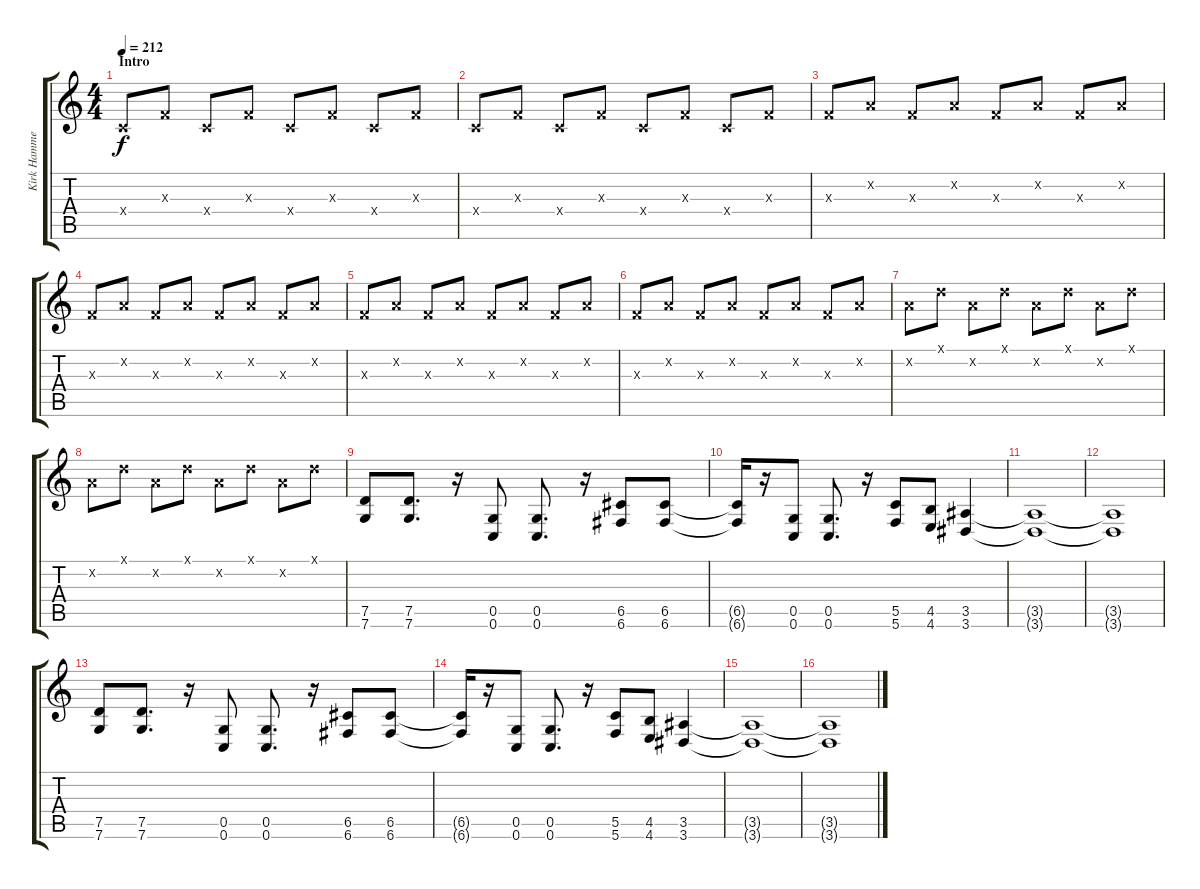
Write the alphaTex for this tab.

\track ("Kirk Hammet" "Kirk Hamme") {instrument overdrivenguitar}
\staff {score tabs}
\tuning (D4 A3 F3 C3 G2 C2) {hide}
\ts (4 4)
\section ("" "Intro")
\tempo 212
\clef g2
\ks c
0.4{x}.8{dy f instrument overdrivenguitar} 0.3{x}.8 0.4{x}.8 0.3{x}.8 0.4{x}.8 0.3{x}.8 0.4{x}.8 0.3{x}.8 |
0.4{x}.8 0.3{x}.8 0.4{x}.8 0.3{x}.8 0.4{x}.8 0.3{x}.8 0.4{x}.8 0.3{x}.8 |
0.3{x}.8 0.2{x}.8 0.3{x}.8 0.2{x}.8 0.3{x}.8 0.2{x}.8 0.3{x}.8 0.2{x}.8 |
0.3{x}.8 0.2{x}.8 0.3{x}.8 0.2{x}.8 0.3{x}.8 0.2{x}.8 0.3{x}.8 0.2{x}.8 |
0.3{x}.8 0.2{x}.8 0.3{x}.8 0.2{x}.8 0.3{x}.8 0.2{x}.8 0.3{x}.8 0.2{x}.8 |
0.3{x}.8 0.2{x}.8 0.3{x}.8 0.2{x}.8 0.3{x}.8 0.2{x}.8 0.3{x}.8 0.2{x}.8 |
0.2{x}.8 0.1{x}.8 0.2{x}.8 0.1{x}.8 0.2{x}.8 0.1{x}.8 0.2{x}.8 0.1{x}.8 |
0.2{x}.8 0.1{x}.8 0.2{x}.8 0.1{x}.8 0.2{x}.8 0.1{x}.8 0.2{x}.8 0.1{x}.8 |
(7.5 7.6).8 (7.5 7.6).8{d} r.16 (0.5 0.6).8 (0.5 0.6).8{d} r.16 (6.5 6.6).8 (6.5 6.6).8 |
(6.5{t} 6.6{t}).16 r.16 (0.5 0.6).8 (0.5 0.6).8{d} r.16 (5.5 5.6).8 (4.5 4.6).8 (3.5 3.6).4 |
(3.5{t} 3.6{t}).1 |
(3.5{t} 3.6{t}).1 |
(7.5 7.6).8 (7.5 7.6).8{d} r.16 (0.5 0.6).8 (0.5 0.6).8{d} r.16 (6.5 6.6).8 (6.5 6.6).8 |
(6.5{t} 6.6{t}).16 r.16 (0.5 0.6).8 (0.5 0.6).8{d} r.16 (5.5 5.6).8 (4.5 4.6).8 (3.5 3.6).4 |
(3.5{t} 3.6{t}).1 |
(3.5{t} 3.6{t}).1
